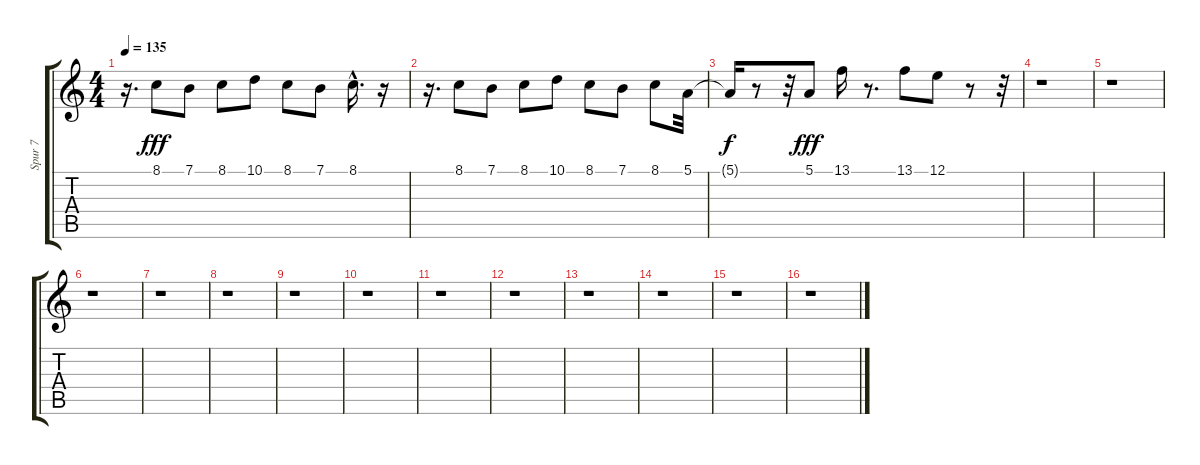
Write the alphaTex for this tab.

\track ("Spur 7" "Spur 7") {instrument synthbrass2}
\staff {score tabs}
\tuning (E4 B3 G3 D3 A2 E2) {hide}
\ts (4 4)
\tempo 135
\clef g2
\ks c
r.16{d dy fff} 8.1.8 7.1.8 8.1.8 10.1.8 8.1.8 7.1.8 8.1{hac}.16{d} r.16 |
r.16{d} 8.1.8 7.1.8 8.1.8 10.1.8 8.1.8 7.1.8 8.1.8 5.1.32 |
5.1{t}.16{dy f} r.8 r.32 5.1.8{dy fff} 13.1.16 r.8{d} 13.1.8 12.1.8 r.8 r.32 |
r.1 |
r.1 |
r.1 |
r.1 |
r.1 |
r.1 |
r.1 |
r.1 |
r.1 |
r.1 |
r.1 |
r.1 |
r.1
